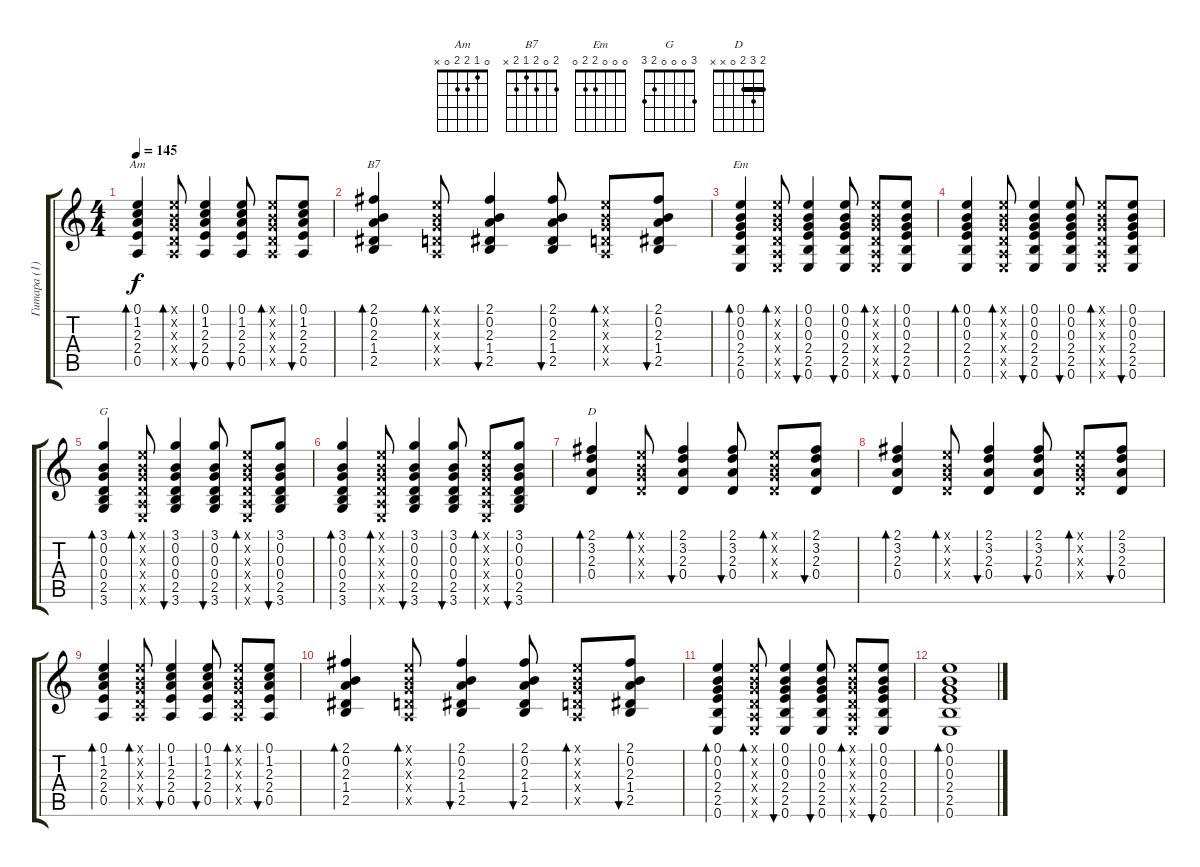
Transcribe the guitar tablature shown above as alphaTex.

\track ("Гитара (1)" "Гитара (1)") {instrument acousticguitarsteel}
\staff {score tabs}
\tuning (E4 B3 G3 D3 A2 E2) {hide}
\chord ("Am" 0 1 2 2 0 x)
\chord ("B7" 2 0 2 1 2 x)
\chord ("Em" 0 0 0 2 2 0)
\chord ("G" 3 0 0 0 2 3)
\chord ("D" 2 3 2 0 x x) {barre 2}
\ts (4 4)
\tempo 145
\clef g2
\ks c
(0.1 1.2 2.3 2.4 0.5).4{bd 60 ch "Am" dy f} (0.1{x} 0.2{x} 0.3{x} 0.4{x} 0.5{x}).8{bd 60} (0.1 1.2 2.3 2.4 0.5).4{bu 60} (0.1 1.2 2.3 2.4 0.5).8{bu 60} (0.1{x} 0.2{x} 0.3{x} 0.4{x} 0.5{x}).8{bd 60} (0.1 1.2 2.3 2.4 0.5).8{bu 60} |
(2.1 0.2 2.3 1.4 2.5).4{bd 60 ch "B7"} (0.1{x} 0.2{x} 0.3{x} 0.4{x} 0.5{x}).8{bd 60} (2.1 0.2 2.3 1.4 2.5).4{bu 60} (2.1 0.2 2.3 1.4 2.5).8{bu 60} (0.1{x} 0.2{x} 0.3{x} 0.4{x} 0.5{x}).8{bd 60} (2.1 0.2 2.3 1.4 2.5).8{bu 60} |
(0.1 0.2 0.3 2.4 2.5 0.6).4{bd 60 ch "Em"} (0.1{x} 0.2{x} 0.3{x} 0.4{x} 0.5{x} 0.6{x}).8{bd 60} (0.1 0.2 0.3 2.4 2.5 0.6).4{bu 60} (0.1 0.2 0.3 2.4 2.5 0.6).8{bu 60} (0.1{x} 0.2{x} 0.3{x} 0.4{x} 0.5{x} 0.6{x}).8{bd 60} (0.1 0.2 0.3 2.4 2.5 0.6).8{bu 60} |
(0.1 0.2 0.3 2.4 2.5 0.6).4{bd 60} (0.1{x} 0.2{x} 0.3{x} 0.4{x} 0.5{x} 0.6{x}).8{bd 60} (0.1 0.2 0.3 2.4 2.5 0.6).4{bu 60} (0.1 0.2 0.3 2.4 2.5 0.6).8{bu 60} (0.1{x} 0.2{x} 0.3{x} 0.4{x} 0.5{x} 0.6{x}).8{bd 60} (0.1 0.2 0.3 2.4 2.5 0.6).8{bu 60} |
(3.1 0.2 0.3 0.4 2.5 3.6).4{bd 60 ch "G"} (0.1{x} 0.2{x} 0.3{x} 0.4{x} 0.5{x} 0.6{x}).8{bd 60} (3.1 0.2 0.3 0.4 2.5 3.6).4{bu 60} (3.1 0.2 0.3 0.4 2.5 3.6).8{bu 60} (0.1{x} 0.2{x} 0.3{x} 0.4{x} 0.5{x} 0.6{x}).8{bd 60} (3.1 0.2 0.3 0.4 2.5 3.6).8{bu 60} |
(3.1 0.2 0.3 0.4 2.5 3.6).4{bd 60} (0.1{x} 0.2{x} 0.3{x} 0.4{x} 0.5{x} 0.6{x}).8{bd 60} (3.1 0.2 0.3 0.4 2.5 3.6).4{bu 60} (3.1 0.2 0.3 0.4 2.5 3.6).8{bu 60} (0.1{x} 0.2{x} 0.3{x} 0.4{x} 0.5{x} 0.6{x}).8{bd 60} (3.1 0.2 0.3 0.4 2.5 3.6).8{bu 60} |
(2.1 3.2 2.3 0.4).4{bd 60 ch "D"} (0.1{x} 0.2{x} 0.3{x} 0.4{x}).8{bd 60} (2.1 3.2 2.3 0.4).4{bu 60} (2.1 3.2 2.3 0.4).8{bu 60} (0.1{x} 0.2{x} 0.3{x} 0.4{x}).8{bd 60} (2.1 3.2 2.3 0.4).8{bu 60} |
(2.1 3.2 2.3 0.4).4{bd 60} (0.1{x} 0.2{x} 0.3{x} 0.4{x}).8{bd 60} (2.1 3.2 2.3 0.4).4{bu 60} (2.1 3.2 2.3 0.4).8{bu 60} (0.1{x} 0.2{x} 0.3{x} 0.4{x}).8{bd 60} (2.1 3.2 2.3 0.4).8{bu 60} |
(0.1 1.2 2.3 2.4 0.5).4{bd 60} (0.1{x} 0.2{x} 0.3{x} 0.4{x} 0.5{x}).8{bd 60} (0.1 1.2 2.3 2.4 0.5).4{bu 60} (0.1 1.2 2.3 2.4 0.5).8{bu 60} (0.1{x} 0.2{x} 0.3{x} 0.4{x} 0.5{x}).8{bd 60} (0.1 1.2 2.3 2.4 0.5).8{bu 60} |
(2.1 0.2 2.3 1.4 2.5).4{bd 60} (0.1{x} 0.2{x} 0.3{x} 0.4{x} 0.5{x}).8{bd 60} (2.1 0.2 2.3 1.4 2.5).4{bu 60} (2.1 0.2 2.3 1.4 2.5).8{bu 60} (0.1{x} 0.2{x} 0.3{x} 0.4{x} 0.5{x}).8{bd 60} (2.1 0.2 2.3 1.4 2.5).8{bu 60} |
(0.1 0.2 0.3 2.4 2.5 0.6).4{bd 60} (0.1{x} 0.2{x} 0.3{x} 0.4{x} 0.5{x} 0.6{x}).8{bd 60} (0.1 0.2 0.3 2.4 2.5 0.6).4{bu 60} (0.1 0.2 0.3 2.4 2.5 0.6).8{bu 60} (0.1{x} 0.2{x} 0.3{x} 0.4{x} 0.5{x} 0.6{x}).8{bd 60} (0.1 0.2 0.3 2.4 2.5 0.6).8{bu 60} |
(0.1 0.2 0.3 2.4 2.5 0.6).1{bd 60}
